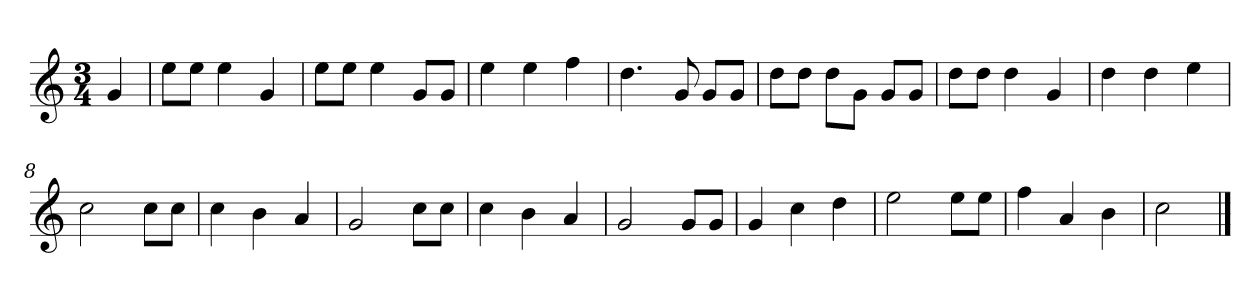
**kern
*part1
*staff1
*k[]
*M3/4
*MM120
=
4g
=1
8eeL
8eeJ
4ee
4g
=2
8eeL
8eeJ
4ee
8gL
8gJ
=3
4ee
4ee
4ff
=4
4.dd
8g
8gL
8gJ
=5
8ddL
8ddJ
8ddL
8gJ
8gL
8gJ
=6
8ddL
8ddJ
4dd
4g
=7
4dd
4dd
4ee
=8
2cc
8ccL
8ccJ
=9
4cc
4b
4a
=10
2g
8ccL
8ccJ
=11
4cc
4b
4a
=12
2g
8gL
8gJ
=13
4g
4cc
4dd
=14
2ee
8eeL
8eeJ
=15
4ff
4a
4b
=16
2cc
==
*-
